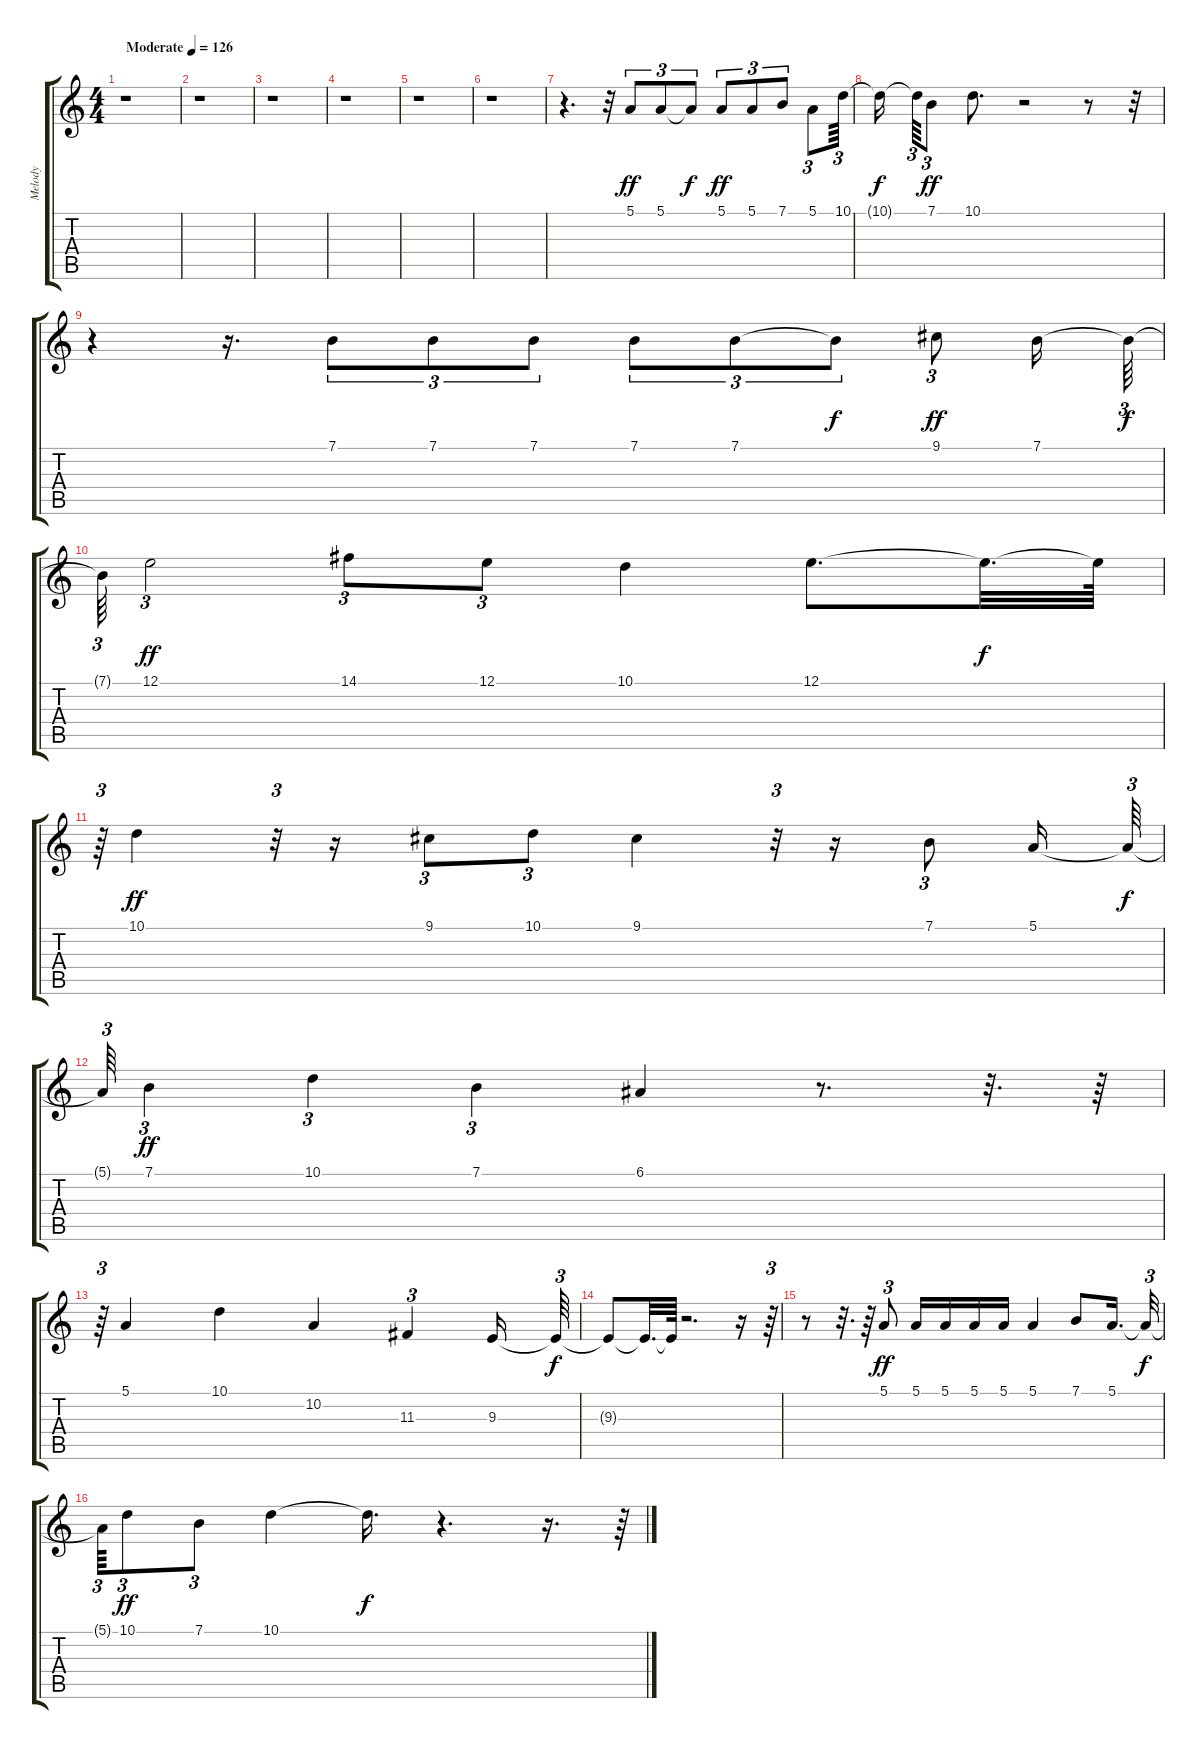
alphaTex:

\track ("Melody" "Melody") {instrument flute}
\staff {score tabs}
\tuning (E4 B3 G3 D3 A2 E2) {hide}
\ts (4 4)
\tempo (126 "Moderate")
\clef g2
\ks c
r.1{dy ff instrument flute} |
r.1 |
r.1 |
r.1 |
r.1 |
r.1 |
r.4{d} r.32 5.1.8{tu (3 2) volume 12 balance 8} 5.1.8{tu (3 2)} 5.1{t}.8{tu (3 2) dy f} 5.1.8{tu (3 2) dy ff} 5.1.8{tu (3 2)} 7.1.8{tu (3 2)} 5.1.8{tu (3 2)} 10.1.64{tu (3 2)} |
10.1{t}.16{dy f beam splitsecondary} 10.1{t}.64{tu (3 2)} 7.1.8{tu (3 2) dy ff} 10.1.8{d} r.2 r.8 r.32 |
r.4 r.16{d} 7.1.8{tu (3 2)} 7.1.8{tu (3 2)} 7.1.8{tu (3 2)} 7.1.8{tu (3 2)} 7.1.8{tu (3 2)} 7.1{t}.8{tu (3 2) dy f} 9.1.8{tu (3 2) dy ff} 7.1.16 7.1{t}.64{tu (3 2) dy f} |
7.1{t}.64{tu (3 2)} 12.1.2{tu (3 2) dy ff} 14.1.8{tu (3 2)} 12.1.8{tu (3 2)} 10.1.4 12.1.8{d} 12.1{t}.32{d dy f} 12.1{t}.64 |
r.64{tu (3 2)} 10.1.4{dy ff} r.32{tu (3 2)} r.16 9.1.8{tu (3 2)} 10.1.8{tu (3 2)} 9.1.4 r.32{tu (3 2)} r.16 7.1.8{tu (3 2)} 5.1.16 5.1{t}.64{tu (3 2) dy f} |
5.1{t}.64{tu (3 2)} 7.1.4{tu (3 2) dy ff} 10.1.4{tu (3 2)} 7.1.4{tu (3 2)} 6.1.4 r.8{d} r.32{d} r.64 |
r.64{tu (3 2)} 5.1.4 10.1.4 10.2.4 11.3.4{tu (3 2)} 9.3.16 9.3{t}.64{tu (3 2) dy f} |
9.3{t}.8 9.3{t}.32{d} 9.3{t}.64 r.2{d} r.16 r.64{tu (3 2)} |
r.8 r.32{d} r.64 5.1.8{tu (3 2) dy ff} 5.1.16 5.1.16 5.1.16 5.1.16 5.1.4 7.1.8 5.1.16{d} 5.1{t}.32{tu (3 2) dy f} |
5.1{t}.64{tu (3 2)} 10.1.8{tu (3 2) dy ff} 7.1.8{tu (3 2)} 10.1.4 10.1{t}.16{d dy f} r.4{d} r.16{d} r.64{tu (3 2)}
